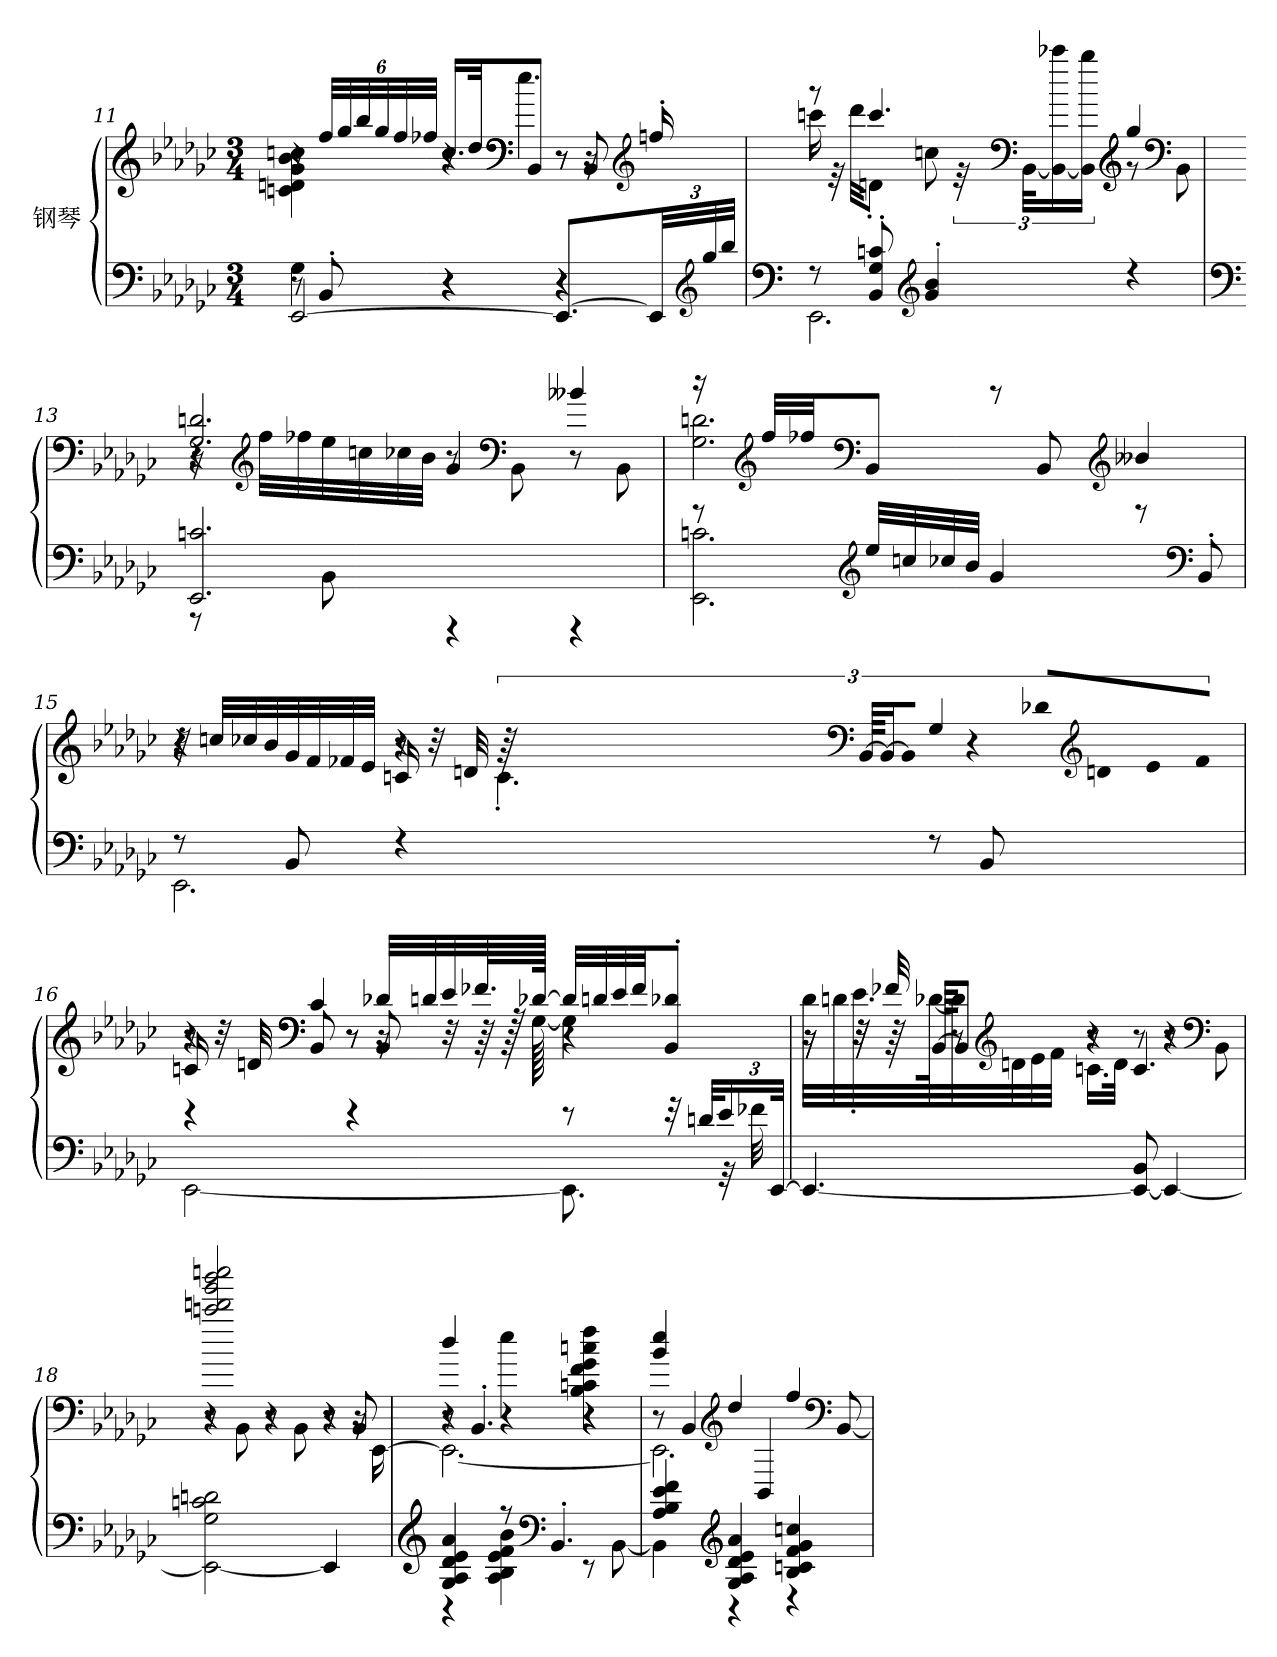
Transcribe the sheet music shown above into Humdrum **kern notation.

**kern	**kern
*part1	*part1
*staff2	*staff1
*I"钢琴	*
!!LO:LB:g=z
*clefF4	*clefG2
*k[b-e-a-d-g-c-]	*k[b-e-a-d-g-c-]
*M3/4	*M3/4
*MM58	*MM58
=11	=11
*^	*^
*	*^	*	*^
[2EE-/	4G-\	8r	8r	4cn\ 4dn\ 4g-\ 4b-\ 4ccn\	4r
*	*	*	*Xbrackettup	*	*
*	*	*	*MM65	*	*
.	.	8BB-'/	48ff/LLL	.	.
.	.	.	48gg-/	.	.
.	.	.	48bb-/	.	.
.	.	.	48gg-/	.	.
.	.	.	48ff/	.	.
.	.	.	48ff-X/JJJ	.	.
*	*	*	*MM55	*	*
.	4r	4r	16.cc/LL	8r	4r
.	.	.	32dd-/JK	.	.
*	*	*	*clefF4	*	*
*	*	*	*MM58	*	*
.	.	.	8BB-/J	4.ee-\	.
*	*	*	*MM50	*	*
8.EE-/L_	4r	4r	8r	.	8r
*	*	*	*MM57	*	*
.	.	.	16r	.	8BB-/
*	*	*	*clefG2	*	*
*Xbrackettup	*	*	*	*	*
48EE-/LL]	.	.	16ffn'/	.	.
*clefG2	*	*	*	*	*
48gg-/	.	.	.	.	.
48bb-/JJJ	.	.	.	.	.
*v	*v	*v	*	*	*
*	*v	*v	*v
!!LO:LB:g=z
=12	=12
*clefF4	*
*	*MM49
*^	*^
8r	2.EE-\	8r	16cccn\
.	.	.	32r
.	.	.	32ddd-\KKL
*	*	*MM56	*
8BB-/' 8G-/' 8cn/'	.	4.ccc/	8dn'\J
*clefG2	*	*	*
*	*	*MM55	*
4g-/' 4b-/'	.	.	8ccn\
*	*	*	*brackettup
.	.	.	48r
*	*	*clefF4	*
.	.	.	[48BB-\KLL
.	.	.	24BB-\_ 24ccc-X\
.	.	.	24BB-\] 24bb-\JJ
*	*	*clefG2	*
*	*	*MM51	*
4r	.	4gg-/	8r
*	*	*clefF4	*
*	*	*MM48	*
.	.	.	8BB-\
*	*	*v	*v
=13	=13	=13
*clefF4	*	*
*	*	*MM54
*	*	*^
*	*	*	*^
2.EE-/ 2.cn/	8r	4r	16r	2.G-/ 2.dn/
*	*	*clefG2	*	*
.	.	.	32ff\LLL	.
.	.	.	32ff-X\	.
.	8BB-\	.	32ee-\	.
.	.	.	32ccn\	.
.	.	.	32cc-X\	.
.	.	.	32b-\JJJ	.
*	*	*MM59	*	*
.	4r	4g-/	8r	.
*	*	*clefF4	*	*
.	.	.	8BB-\	.
.	4r	4b--X/	8r	.
*	*	*MM60	*	*
.	.	.	8BB-\	.
*	*	*v	*v	*v
!!LO:PB:g=z
=14	=14	=14
*	*	*MM56
*	*	*^
8r	2.EE-\ 2.cn\	16r	2.G-\ 2.dn\
*	*	*clefG2	*
.	.	32ff/LLL	.
.	.	32ff-X/JJ	.
*clefG2	*	*clefF4	*
*	*	*MM54	*
32ee-/LLL	.	8BB-/J	.
32ccn/	.	.	.
32cc-X/	.	.	.
32b-/JJJ	.	.	.
*	*	*MM57	*
4g-/	.	8r	.
*	*	*MM56	*
.	.	8BB-/	.
*	*	*clefG2	*
8r	.	4b--X/	.
*clefF4	*	*	*
8BB-'/	.	.	.
*	*	*v	*v
!!LO:LB:g=z
=15	=15	=15
*	*	*MM59
*	*	*^
*	*	*	*^
8r	2.EE-\	32r	4r	4r
.	.	32ccn/LLL	.	.
.	.	32cc-X/	.	.
.	.	32b-/	.	.
*	*	*MM60	*	*
8BB-/	.	32g-/	.	.
.	.	32f/	.	.
.	.	32f-X/	.	.
.	.	32e-/JJJ	.	.
*	*	*MM55	*	*
4r	.	16cn/	8r	4r
.	.	32r	.	.
.	.	32dn/	.	.
*	*	*MM59	*	*
.	.	96r	4.c'\	.
*	*	*clefF4	*	*
.	.	[96BB-/KKLL	.	.
.	.	24BB-/_	.	.
.	.	16BB-/JJ]	.	.
*	*	*MM53	*	*
8r	.	8r	.	4G-/
*	*	*MM59	*	*
8BB-/	.	32d-X/LLL	.	.
*	*	*clefG2	*	*
.	.	32dn/	.	.
.	.	32e-/	.	.
.	.	32f-/JJJ	.	.
!!LO:LB:g=z	!!	!!
=16	=16	=16	=16	=16
*	*	*MM50	*	*
4r	[2EE-\	16cn/	4r	8r
.	.	32r	.	.
.	.	32dn/	.	.
*	*	*clefF4	*	*
*	*	*MM55	*	*
.	.	4c/	.	8BB-/
*	*	*MM59	*	*
4r	.	.	8r	8r
*	*	*MM63	*	*
.	.	32d-X/LLL	16r	8BB-/
.	.	32dn/	.	.
.	.	32e-/	32r	.
.	.	64.f-X/L	64r	.
.	.	.	128r	.
.	.	[128d-X/JJJJk	[128G-\	.
8r	8.EE-\]	32d-/LLL]	4G-\]	4r
.	.	32dn/	.	.
.	.	32e-/	.	.
.	.	32f-/JJ	.	.
*	*	*MM69	*	*
32r	.	8BB-/' 8d-X/'J	.	.
32dn/KLL	.	.	.	.
24e-/	32r	.	.	.
.	32f-X\	.	.	.
[48EE-/JJk	.	.	.	.
*v	*v	*	*	*
!!LO:LB:g=z	!!	!!
=17	=17	=17	=17
*	*MM53	*	*
4.EE-/_	16r	32d-\LLL	16r
.	.	32dn\	.
.	32r	32.e-'\	32r
.	32f-X/	.	64r
.	.	[64d-X\K	[64BB-/KKKL
*	*MM45	*	*
.	8r	32d-\]	8BB-/J]
*	*clefG2	*	*
.	.	32dn\	.
.	.	32e-\	.
.	.	32f-\JJJ	.
*	*MM46	*	*
.	8r	16.cn\LL	4r
.	.	32d\JJk	.
*	*MM50	*	*
8EE-/_ 8BB-/	4.c/	8r	.
4EE-/_	.	8r	4r
*	*clefF4	*	*
*	*MM44	*	*
.	.	8BB-\	.
=18	=18	=18	=18
*	*MM39	*	*
2EE-\_ 2G-\ 2cn\ 2dn\	2cccn/ 2dddn/ 2ggg-/ 2bbb-/ 2ccccn/	8r	4r
*	*MM54	*	*
.	.	8BB-\	.
*	*MM50	*	*
.	.	8r	4r
*	*MM48	*	*
.	.	8BB-\	.
*	*MM47	*	*
4EE-/]	8r	4r	8r
*	*MM59	*	*
.	8BB-/	.	16r
.	.	.	[16EE-\
*	*v	*v	*v
!!LO:LB:g=z
=19	=19
*clefG2	*
*	*MM73
*^	*^
*	*	*	*^
*	*	*	*	*^
4G-/ 4A-/ 4d-/ 4e-/ 4a-/	4r	4dd-/	4r	8r	2.EE-\_
*	*	*MM79	*	*	*
.	.	.	.	4.BB-'/	.
*	*	*MM89	*	*	*
8r	4A-\ 4B-\ 4e-\ 4f\ 4b-\	4r	4ee-\	.	.
*clefF4	*	*	*	*	*
4.BB-'/	.	.	.	.	.
.	8r	4r	4B-\ 4cn\ 4f\ 4g-\ 4ccn\ 4ff\	4r	.
.	[8BB-\	.	.	.	.
*	*	*v	*v	*v	*v
=20	=20	=20
*	*	*MM79
*	*	*^
*	*	*	*^
4A-/ 4B-/ 4e-/ 4f/	4BB-\]	4b-/ 4ee-/	8r	2.EE-\]
*	*	*MM86	*	*
.	.	.	4BB-/	.
*clefG2	*	*clefG2	*	*
*	*	*MM81	*	*
4G-/ 4A-/ 4d-/ 4e-/ 4a-/	4r	4dd-/	.	.
*	*	*MM80	*	*
.	.	.	4BB-/	.
*	*	*MM82	*	*
4B-/ 4cn/ 4f/ 4g-/ 4ccn/	4r	4ff/	.	.
*	*	*clefF4	*	*
*	*	*MM76	*	*
.	.	.	[8BB-/	.
*v	*v	*	*	*
*	*v	*v	*v
=	=
*-	*-
